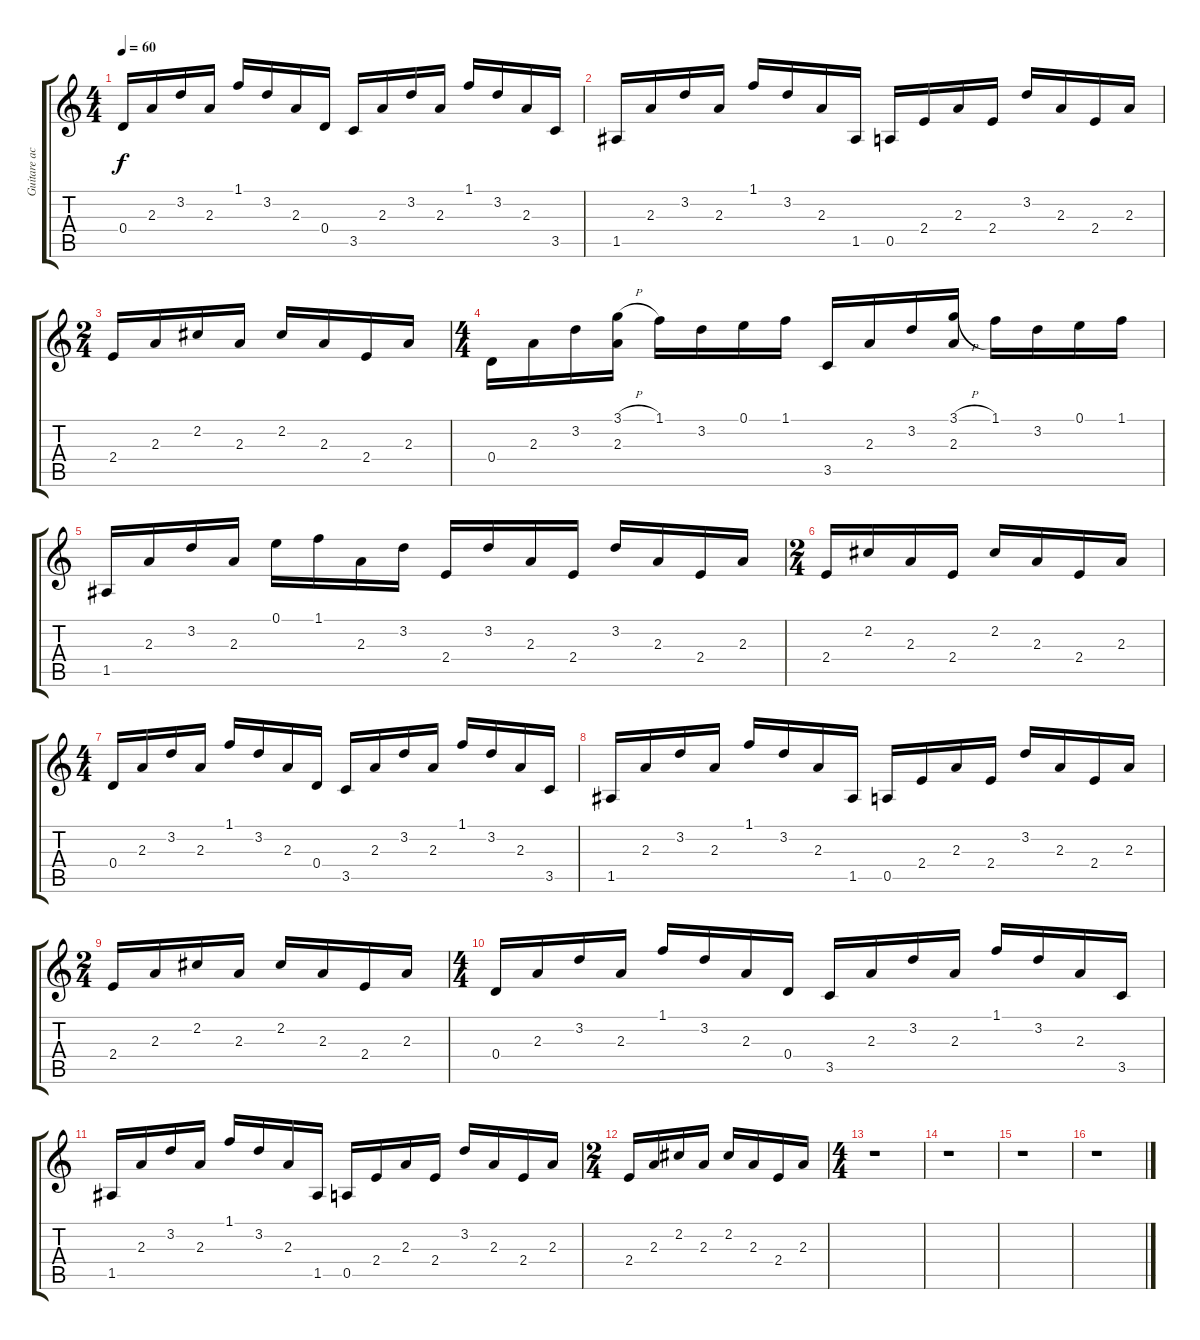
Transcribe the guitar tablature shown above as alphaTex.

\track ("Guitare accoustique 2" "Guitare ac") {instrument acousticguitarsteel}
\staff {score tabs}
\tuning (E4 B3 G3 D3 A2 E2) {hide}
\ts (4 4)
\tempo 60
\clef g2
\ks c
0.4.16{dy f instrument acousticguitarsteel} 2.3.16 3.2.16 2.3.16 1.1.16 3.2.16 2.3.16 0.4.16 3.5.16 2.3.16 3.2.16 2.3.16 1.1.16 3.2.16 2.3.16 3.5.16 |
1.5.16 2.3.16 3.2.16 2.3.16 1.1.16 3.2.16 2.3.16 1.5.16 0.5.16 2.4.16 2.3.16 2.4.16 3.2.16 2.3.16 2.4.16 2.3.16 |
\ts (2 4)
2.4.16 2.3.16 2.2.16 2.3.16 2.2.16 2.3.16 2.4.16 2.3.16 |
\ts (4 4)
0.4.16 2.3.16 3.2.16 (3.1{h} 2.3).16 1.1.16 3.2.16 0.1.16 1.1.16 3.5.16 2.3.16 3.2.16 (3.1{h} 2.3).16 1.1.16 3.2.16 0.1.16 1.1.16 |
1.5.16 2.3.16 3.2.16 2.3.16 0.1.16 1.1.16 2.3.16 3.2.16 2.4.16 3.2.16 2.3.16 2.4.16 3.2.16 2.3.16 2.4.16 2.3.16 |
\ts (2 4)
2.4.16 2.2.16 2.3.16 2.4.16 2.2.16 2.3.16 2.4.16 2.3.16 |
\ts (4 4)
0.4.16 2.3.16 3.2.16 2.3.16 1.1.16 3.2.16 2.3.16 0.4.16 3.5.16 2.3.16 3.2.16 2.3.16 1.1.16 3.2.16 2.3.16 3.5.16 |
1.5.16 2.3.16 3.2.16 2.3.16 1.1.16 3.2.16 2.3.16 1.5.16 0.5.16 2.4.16 2.3.16 2.4.16 3.2.16 2.3.16 2.4.16 2.3.16 |
\ts (2 4)
2.4.16 2.3.16 2.2.16 2.3.16 2.2.16 2.3.16 2.4.16 2.3.16 |
\ts (4 4)
0.4.16 2.3.16 3.2.16 2.3.16 1.1.16 3.2.16 2.3.16 0.4.16 3.5.16 2.3.16 3.2.16 2.3.16 1.1.16 3.2.16 2.3.16 3.5.16 |
1.5.16 2.3.16 3.2.16 2.3.16 1.1.16 3.2.16 2.3.16 1.5.16 0.5.16 2.4.16 2.3.16 2.4.16 3.2.16 2.3.16 2.4.16 2.3.16 |
\ts (2 4)
2.4.16 2.3.16 2.2.16 2.3.16 2.2.16 2.3.16 2.4.16 2.3.16 |
\ts (4 4)
r.1 |
r.1 |
r.1 |
r.1
